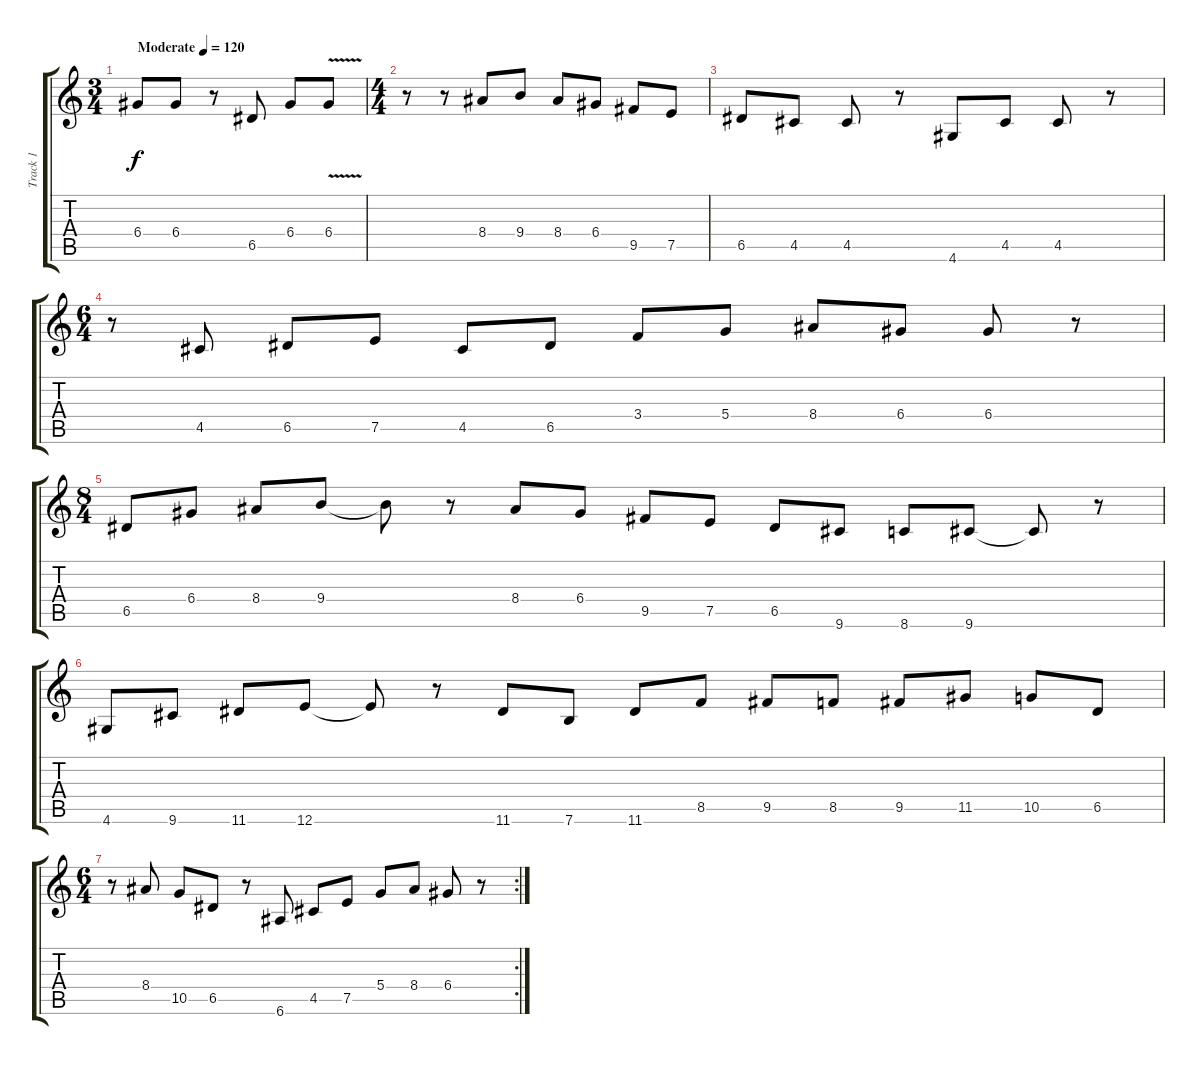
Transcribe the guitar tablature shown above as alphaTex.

\track ("Track 1" "Track 1") {instrument overdrivenguitar}
\staff {score tabs}
\tuning (E4 B3 G3 D3 A2 E2) {hide}
\ts (3 4)
\tempo (120 "Moderate")
\clef g2
\ks c
6.4.8{dy f instrument overdrivenguitar} 6.4.8 r.8 6.5.8 6.4.8 6.4{v}.8 |
\ts (4 4)
r.8 r.8 8.4.8 9.4.8 8.4.8 6.4.8 9.5.8 7.5.8 |
6.5.8 4.5.8 4.5.8 r.8 4.6.8 4.5.8 4.5.8 r.8 |
\ts (6 4)
r.8 4.5.8 6.5.8 7.5.8 4.5.8 6.5.8 3.4.8 5.4.8 8.4.8 6.4.8 6.4.8 r.8 |
\ts (8 4)
6.5.8 6.4.8 8.4.8 9.4.8 9.4{t}.8 r.8 8.4.8 6.4.8 9.5.8 7.5.8 6.5.8 9.6.8 8.6.8 9.6.8 9.6{t}.8 r.8 |
4.6.8 9.6.8 11.6.8 12.6.8 12.6{t}.8 r.8 11.6.8 7.6.8 11.6.8 8.5.8 9.5.8 8.5.8 9.5.8 11.5.8 10.5.8 6.5.8 |
\rc 2
\ts (6 4)
r.8 8.4.8 10.5.8 6.5.8 r.8 6.6.8 4.5.8 7.5.8 5.4.8 8.4.8 6.4.8 r.8
